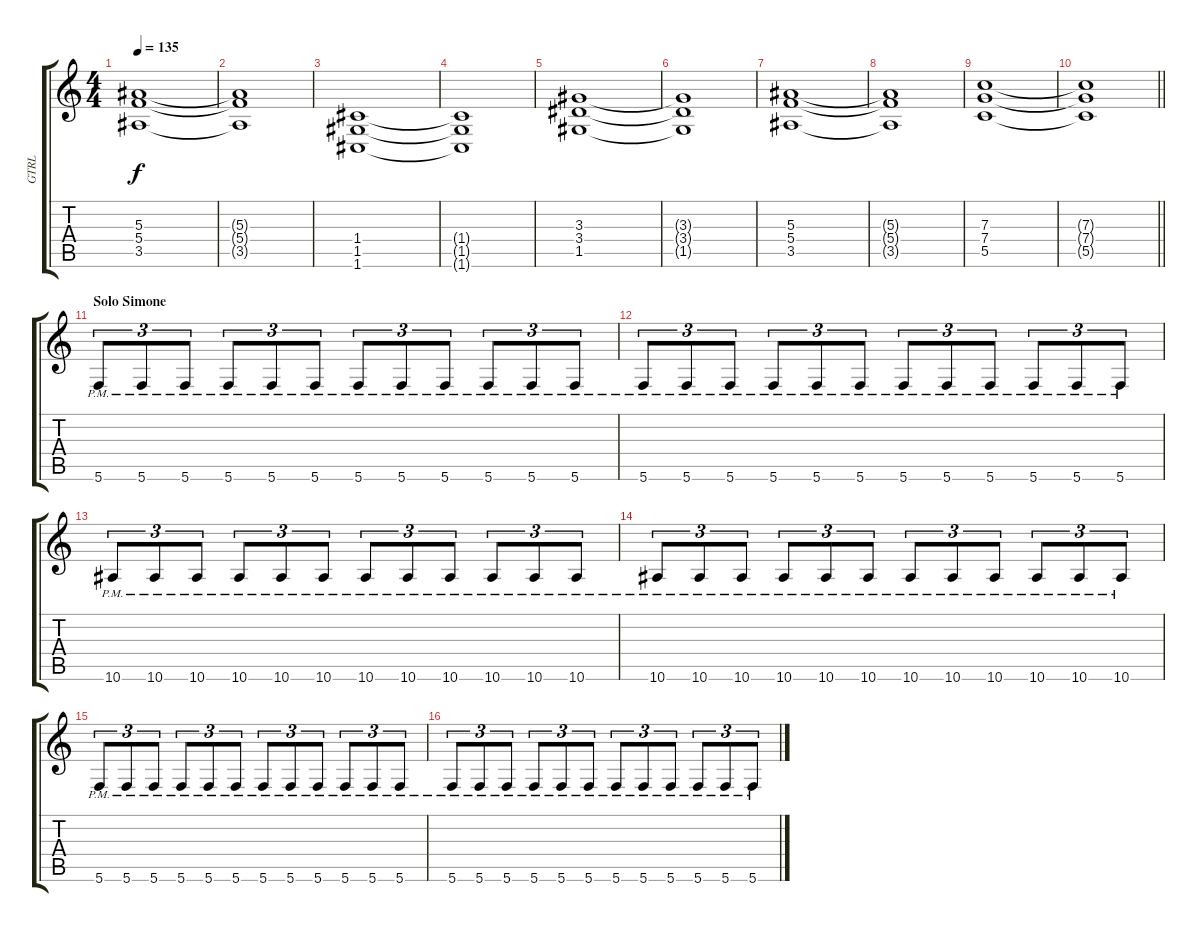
\track ("GTRL" "GTRL") {instrument distortionguitar}
\staff {score tabs}
\tuning (D4 A3 F3 C3 G2 C2) {hide}
\ts (4 4)
\tempo 135
\clef g2
\ks c
(5.3 5.4 3.5).1{dy f} |
(5.3{t} 5.4{t} 3.5{t}).1 |
(1.4 1.5 1.6).1 |
(1.4{t} 1.5{t} 1.6{t}).1 |
(3.3 3.4 1.5).1 |
(3.3{t} 3.4{t} 1.5{t}).1 |
(5.3 5.4 3.5).1 |
(5.3{t} 5.4{t} 3.5{t}).1 |
(7.3 7.4 5.5).1 |
\barLineRight lightlight
(7.3{t} 7.4{t} 5.5{t}).1 |
\section ("" "Solo Simone")
5.6{pm}.8{tu (3 2)} 5.6{pm}.8{tu (3 2)} 5.6{pm}.8{tu (3 2)} 5.6{pm}.8{tu (3 2)} 5.6{pm}.8{tu (3 2)} 5.6{pm}.8{tu (3 2)} 5.6{pm}.8{tu (3 2)} 5.6{pm}.8{tu (3 2)} 5.6{pm}.8{tu (3 2)} 5.6{pm}.8{tu (3 2)} 5.6{pm}.8{tu (3 2)} 5.6{pm}.8{tu (3 2)} |
5.6{pm}.8{tu (3 2)} 5.6{pm}.8{tu (3 2)} 5.6{pm}.8{tu (3 2)} 5.6{pm}.8{tu (3 2)} 5.6{pm}.8{tu (3 2)} 5.6{pm}.8{tu (3 2)} 5.6{pm}.8{tu (3 2)} 5.6{pm}.8{tu (3 2)} 5.6{pm}.8{tu (3 2)} 5.6{pm}.8{tu (3 2)} 5.6{pm}.8{tu (3 2)} 5.6{pm}.8{tu (3 2)} |
10.6{pm}.8{tu (3 2)} 10.6{pm}.8{tu (3 2)} 10.6{pm}.8{tu (3 2)} 10.6{pm}.8{tu (3 2)} 10.6{pm}.8{tu (3 2)} 10.6{pm}.8{tu (3 2)} 10.6{pm}.8{tu (3 2)} 10.6{pm}.8{tu (3 2)} 10.6{pm}.8{tu (3 2)} 10.6{pm}.8{tu (3 2)} 10.6{pm}.8{tu (3 2)} 10.6{pm}.8{tu (3 2)} |
10.6{pm}.8{tu (3 2)} 10.6{pm}.8{tu (3 2)} 10.6{pm}.8{tu (3 2)} 10.6{pm}.8{tu (3 2)} 10.6{pm}.8{tu (3 2)} 10.6{pm}.8{tu (3 2)} 10.6{pm}.8{tu (3 2)} 10.6{pm}.8{tu (3 2)} 10.6{pm}.8{tu (3 2)} 10.6{pm}.8{tu (3 2)} 10.6{pm}.8{tu (3 2)} 10.6{pm}.8{tu (3 2)} |
5.6{pm}.8{tu (3 2)} 5.6{pm}.8{tu (3 2)} 5.6{pm}.8{tu (3 2)} 5.6{pm}.8{tu (3 2)} 5.6{pm}.8{tu (3 2)} 5.6{pm}.8{tu (3 2)} 5.6{pm}.8{tu (3 2)} 5.6{pm}.8{tu (3 2)} 5.6{pm}.8{tu (3 2)} 5.6{pm}.8{tu (3 2)} 5.6{pm}.8{tu (3 2)} 5.6{pm}.8{tu (3 2)} |
5.6{pm}.8{tu (3 2)} 5.6{pm}.8{tu (3 2)} 5.6{pm}.8{tu (3 2)} 5.6{pm}.8{tu (3 2)} 5.6{pm}.8{tu (3 2)} 5.6{pm}.8{tu (3 2)} 5.6{pm}.8{tu (3 2)} 5.6{pm}.8{tu (3 2)} 5.6{pm}.8{tu (3 2)} 5.6{pm}.8{tu (3 2)} 5.6{pm}.8{tu (3 2)} 5.6{pm}.8{tu (3 2)}
